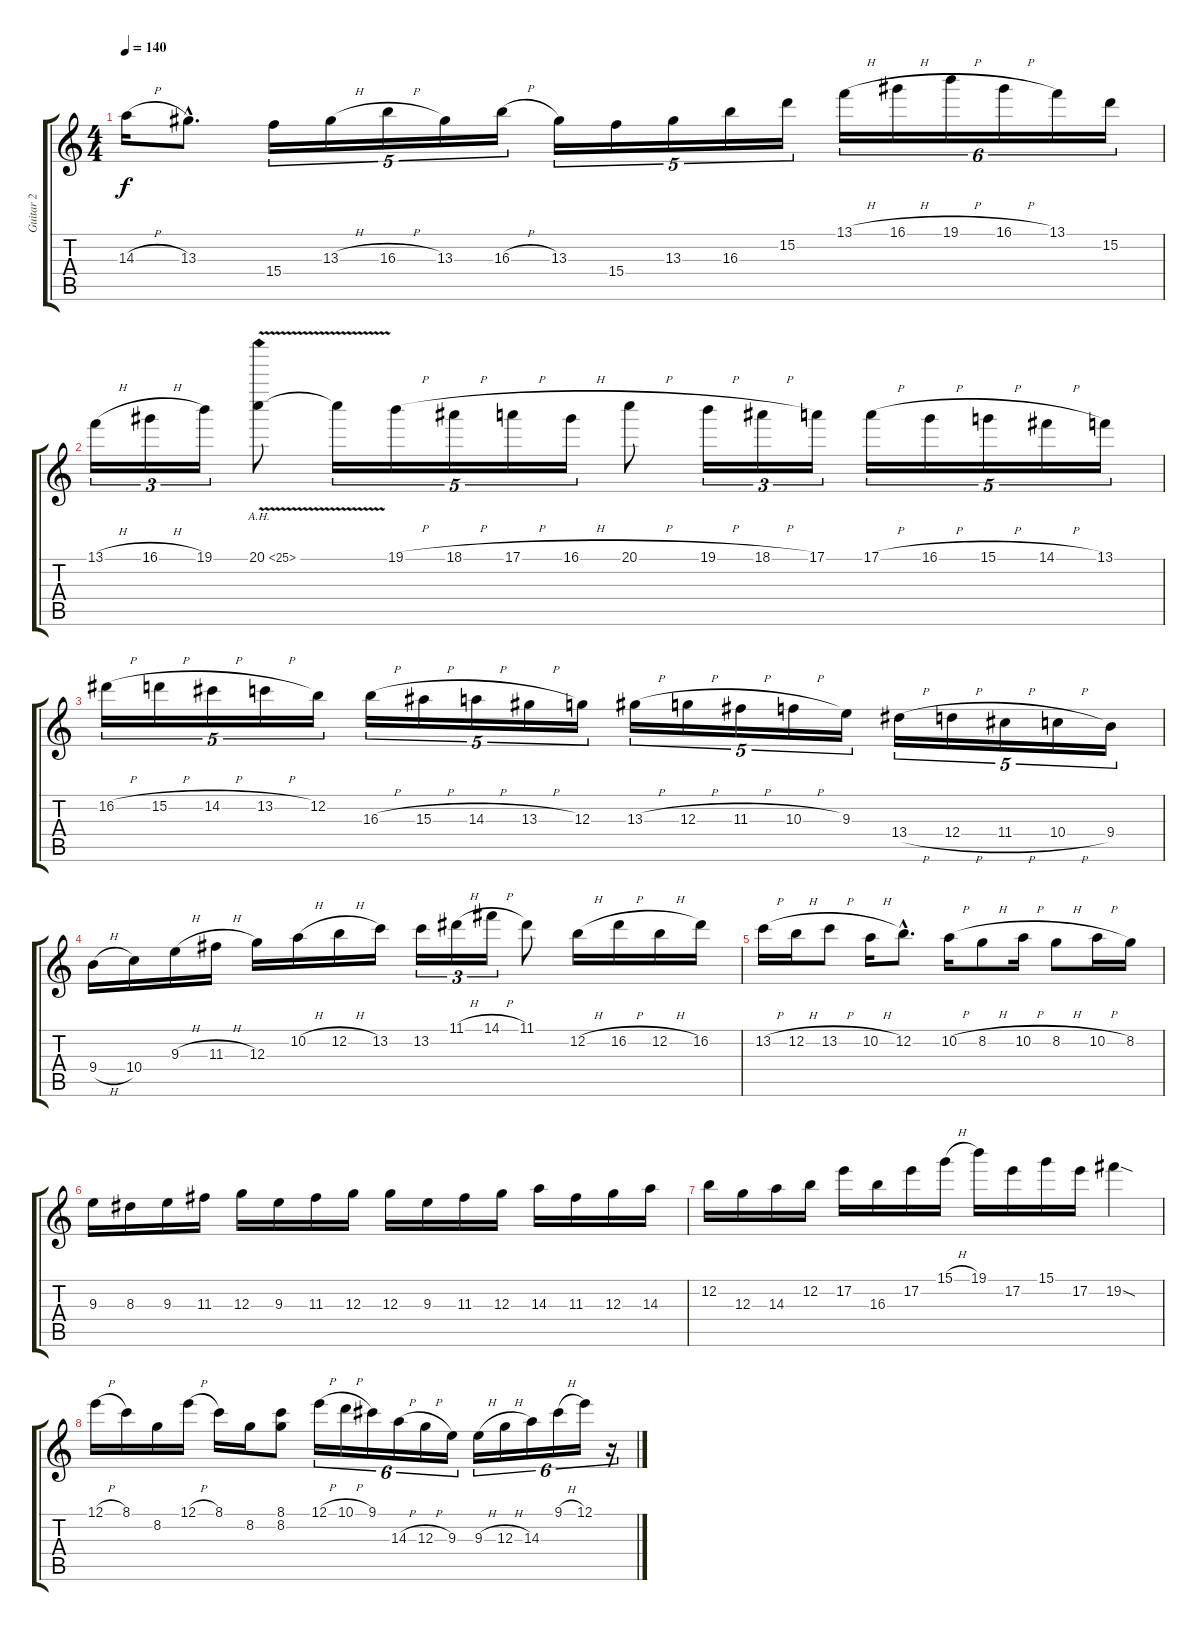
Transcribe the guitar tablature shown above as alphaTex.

\track ("Guitar 2" "Guitar 2") {instrument distortionguitar}
\staff {score tabs}
\tuning (E4 B3 G3 D3 A2 E2) {hide}
\ts (4 4)
\tempo 140
\clef g2
\ks c
14.3{h}.16{dy f} 13.3{hac}.8{d} 15.4.16{tu (5 4)} 13.3{h}.16{tu (5 4)} 16.3{h}.16{tu (5 4)} 13.3.16{tu (5 4)} 16.3{h}.16{tu (5 4)} 13.3.16{tu (5 4)} 15.4.16{tu (5 4)} 13.3.16{tu (5 4)} 16.3.16{tu (5 4)} 15.2.16{tu (5 4)} 13.1{h}.16{tu (6 4)} 16.1{h}.16{tu (6 4)} 19.1{h}.16{tu (6 4)} 16.1{h}.16{tu (6 4)} 13.1.16{tu (6 4)} 15.2.16{tu (6 4)} |
13.1{h}.16{tu (3 2)} 16.1{h}.16{tu (3 2)} 19.1.16{tu (3 2)} 20.1{ah 5 v}.8 20.1{t}.16{tu (5 4)} 19.1{h}.16{tu (5 4)} 18.1{h}.16{tu (5 4)} 17.1{h}.16{tu (5 4)} 16.1{h}.16{tu (5 4)} 20.1{h}.8 19.1{h}.16{tu (3 2)} 18.1{h}.16{tu (3 2)} 17.1.16{tu (3 2)} 17.1{h}.16{tu (5 4)} 16.1{h}.16{tu (5 4)} 15.1{h}.16{tu (5 4)} 14.1{h}.16{tu (5 4)} 13.1.16{tu (5 4)} |
16.2{h}.16{tu (5 4)} 15.2{h}.16{tu (5 4)} 14.2{h}.16{tu (5 4)} 13.2{h}.16{tu (5 4)} 12.2.16{tu (5 4)} 16.3{h}.16{tu (5 4)} 15.3{h}.16{tu (5 4)} 14.3{h}.16{tu (5 4)} 13.3{h}.16{tu (5 4)} 12.3.16{tu (5 4)} 13.3{h}.16{tu (5 4)} 12.3{h}.16{tu (5 4)} 11.3{h}.16{tu (5 4)} 10.3{h}.16{tu (5 4)} 9.3.16{tu (5 4)} 13.4{h}.16{tu (5 4)} 12.4{h}.16{tu (5 4)} 11.4{h}.16{tu (5 4)} 10.4{h}.16{tu (5 4)} 9.4.16{tu (5 4)} |
9.4{h}.16 10.4.16 9.3{h}.16 11.3{h}.16 12.3.16 10.2{h}.16 12.2{h}.16 13.2.16 13.2.16{tu (3 2)} 11.1{h}.16{tu (3 2)} 14.1{h}.16{tu (3 2)} 11.1.8 12.2{h}.16 16.2{h}.16 12.2{h}.16 16.2.16 |
13.2{h}.16 12.2{h}.16 13.2{h}.8 10.2{h}.16 12.2{hac}.8{d} 10.2{h}.16 8.2{h}.8 10.2{h}.16 8.2{h}.8 10.2{h}.16 8.2.16 |
9.3.16 8.3.16 9.3.16 11.3.16 12.3.16 9.3.16 11.3.16 12.3.16 12.3.16 9.3.16 11.3.16 12.3.16 14.3.16 11.3.16 12.3.16 14.3.16 |
12.2.16 12.3.16 14.3.16 12.2.16 17.2.16 16.3.16 17.2.16 15.1{h}.16 19.1.16 17.2.16 15.1.16 17.2.16 19.2{sod}.4 |
12.1{h}.16 8.1.16 8.2.16 12.1{h}.16 8.1.16 8.2.16 (8.1 8.2).8 12.1{h}.16{tu (6 4)} 10.1{h}.16{tu (6 4)} 9.1.16{tu (6 4)} 14.3{h}.16{tu (6 4)} 12.3{h}.16{tu (6 4)} 9.3.16{tu (6 4)} 9.3{h}.16{tu (6 4)} 12.3{h}.16{tu (6 4)} 14.3.16{tu (6 4)} 9.1{h}.16{tu (6 4)} 12.1.16{tu (6 4)} r.16{tu (6 4)}
